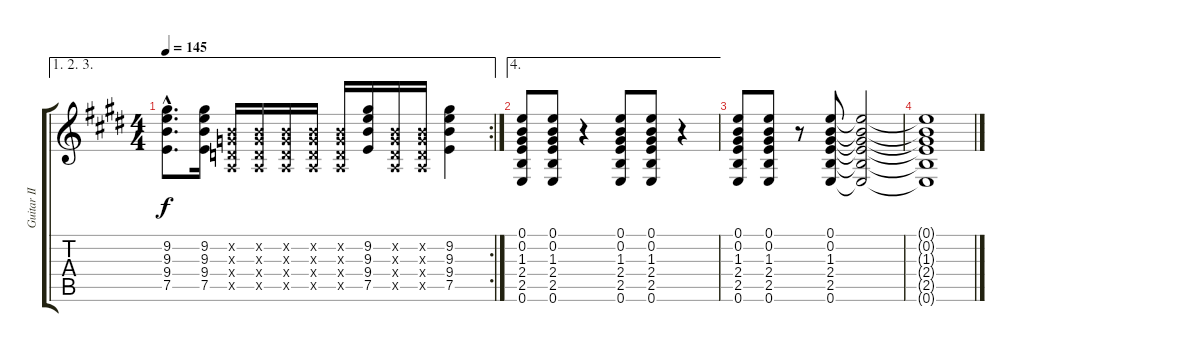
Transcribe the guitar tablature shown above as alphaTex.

\track ("Guitar II" "Guitar II") {instrument distortionguitar}
\staff {score tabs}
\tuning (E4 B3 G3 D3 A2 E2) {hide}
\ae (1 2 3)
\rc 2
\ts (4 4)
\tempo 145
\clef g2
\ks e
(9.2{hac} 9.3{hac} 9.4{hac} 7.5{hac}).8{d dy f} (9.2 9.3 9.4 7.5).16 (0.2{x} 0.3{x} 0.4{x} 0.5{x}).16 (0.2{x} 0.3{x} 0.4{x} 0.5{x}).16 (0.2{x} 0.3{x} 0.4{x} 0.5{x}).16 (0.2{x} 0.3{x} 0.4{x} 0.5{x}).16 (0.2{x} 0.3{x} 0.4{x} 0.5{x}).16 (9.2 9.3 9.4 7.5).16 (0.2{x} 0.3{x} 0.4{x} 0.5{x}).16 (0.2{x} 0.3{x} 0.4{x} 0.5{x}).16 (9.2 9.3 9.4 7.5).4 |
\ae 4
(0.1 0.2 1.3 2.4 2.5 0.6).8 (0.1 0.2 1.3 2.4 2.5 0.6).8 r.4 (0.1 0.2 1.3 2.4 2.5 0.6).8 (0.1 0.2 1.3 2.4 2.5 0.6).8 r.4 |
(0.1 0.2 1.3 2.4 2.5 0.6).8 (0.1 0.2 1.3 2.4 2.5 0.6).8 r.8 (0.1 0.2 1.3 2.4 2.5 0.6).8 (0.1{t} 0.2{t} 1.3{t} 2.4{t} 2.5{t} 0.6{t}).2 |
(0.1{t} 0.2{t} 1.3{t} 2.4{t} 2.5{t} 0.6{t}).1
